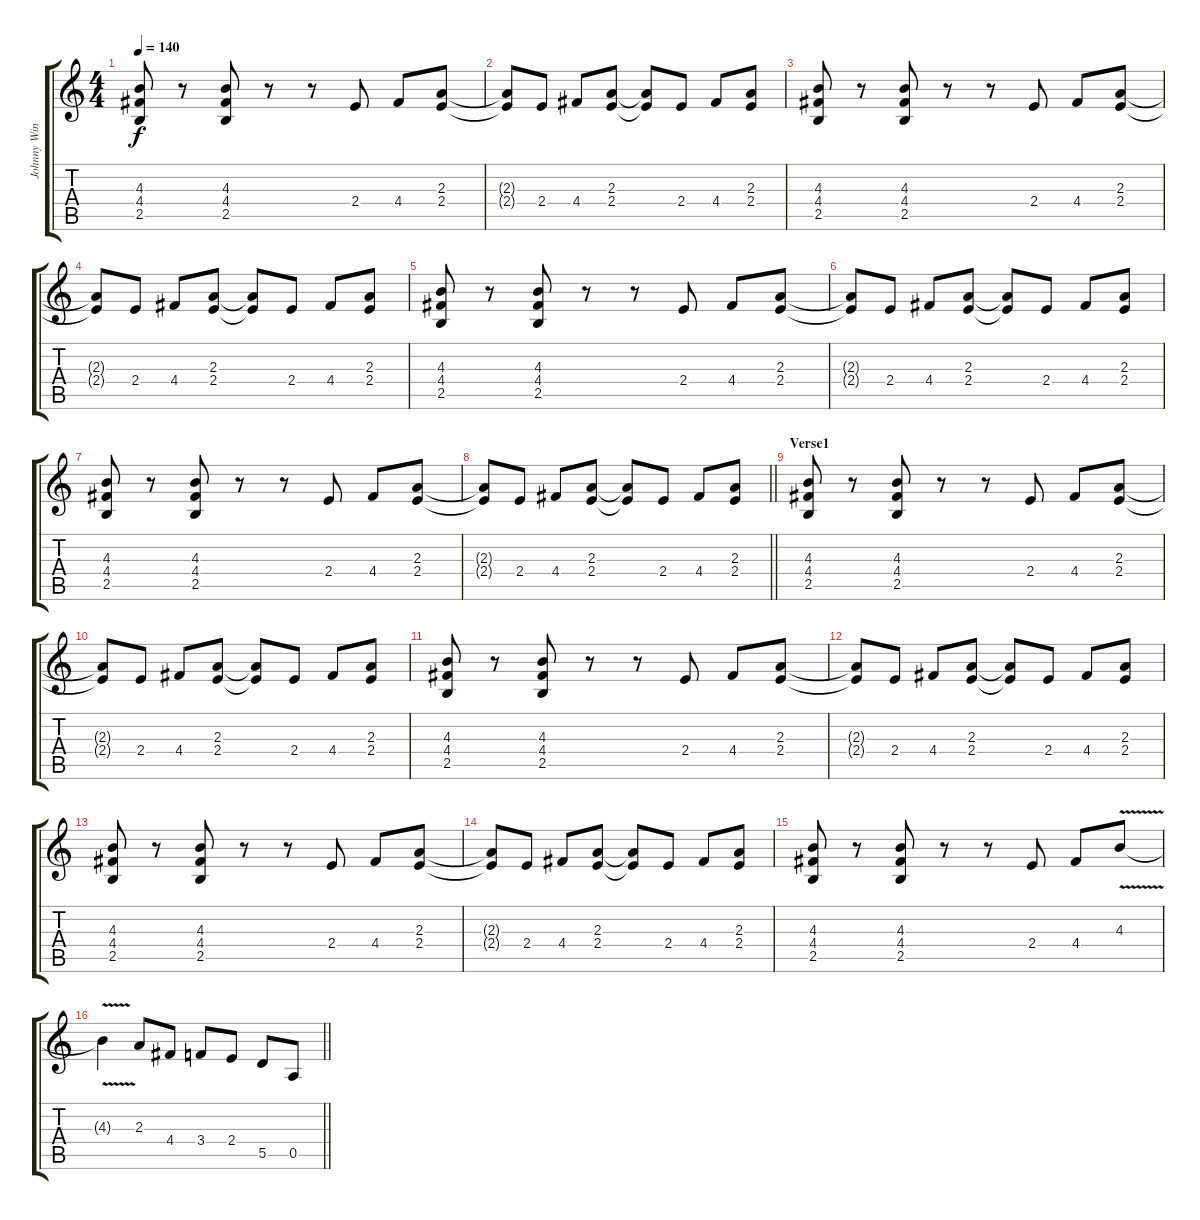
\track ("Johnny Winter" "Johnny Win") {instrument overdrivenguitar}
\staff {score tabs}
\tuning (E4 B3 G3 D3 A2 E2) {hide}
\ts (4 4)
\tempo 140
\clef g2
\ks c
(4.3 4.4 2.5).8{dy f instrument overdrivenguitar} r.8 (4.3 4.4 2.5).8 r.8 r.8 2.4.8 4.4.8 (2.3 2.4).8 |
(2.3{t} 2.4{t}).8 2.4.8 4.4.8 (2.3 2.4).8 (2.3{t} 2.4{t}).8 2.4.8 4.4.8 (2.3 2.4).8 |
(4.3 4.4 2.5).8 r.8 (4.3 4.4 2.5).8 r.8 r.8 2.4.8 4.4.8 (2.3 2.4).8 |
(2.3{t} 2.4{t}).8 2.4.8 4.4.8 (2.3 2.4).8 (2.3{t} 2.4{t}).8 2.4.8 4.4.8 (2.3 2.4).8 |
(4.3 4.4 2.5).8 r.8 (4.3 4.4 2.5).8 r.8 r.8 2.4.8 4.4.8 (2.3 2.4).8 |
(2.3{t} 2.4{t}).8 2.4.8 4.4.8 (2.3 2.4).8 (2.3{t} 2.4{t}).8 2.4.8 4.4.8 (2.3 2.4).8 |
(4.3 4.4 2.5).8 r.8 (4.3 4.4 2.5).8 r.8 r.8 2.4.8 4.4.8 (2.3 2.4).8 |
\barLineRight lightlight
(2.3{t} 2.4{t}).8 2.4.8 4.4.8 (2.3 2.4).8 (2.3{t} 2.4{t}).8 2.4.8 4.4.8 (2.3 2.4).8 |
\section ("" "Verse1")
(4.3 4.4 2.5).8 r.8 (4.3 4.4 2.5).8 r.8 r.8 2.4.8 4.4.8 (2.3 2.4).8 |
(2.3{t} 2.4{t}).8 2.4.8 4.4.8 (2.3 2.4).8 (2.3{t} 2.4{t}).8 2.4.8 4.4.8 (2.3 2.4).8 |
(4.3 4.4 2.5).8 r.8 (4.3 4.4 2.5).8 r.8 r.8 2.4.8 4.4.8 (2.3 2.4).8 |
(2.3{t} 2.4{t}).8 2.4.8 4.4.8 (2.3 2.4).8 (2.3{t} 2.4{t}).8 2.4.8 4.4.8 (2.3 2.4).8 |
(4.3 4.4 2.5).8 r.8 (4.3 4.4 2.5).8 r.8 r.8 2.4.8 4.4.8 (2.3 2.4).8 |
(2.3{t} 2.4{t}).8 2.4.8 4.4.8 (2.3 2.4).8 (2.3{t} 2.4{t}).8 2.4.8 4.4.8 (2.3 2.4).8 |
(4.3 4.4 2.5).8 r.8 (4.3 4.4 2.5).8 r.8 r.8 2.4.8 4.4.8 4.3{v}.8 |
\barLineRight lightlight
4.3{t}.4 2.3.8 4.4.8 3.4.8 2.4.8 5.5.8 0.5.8
